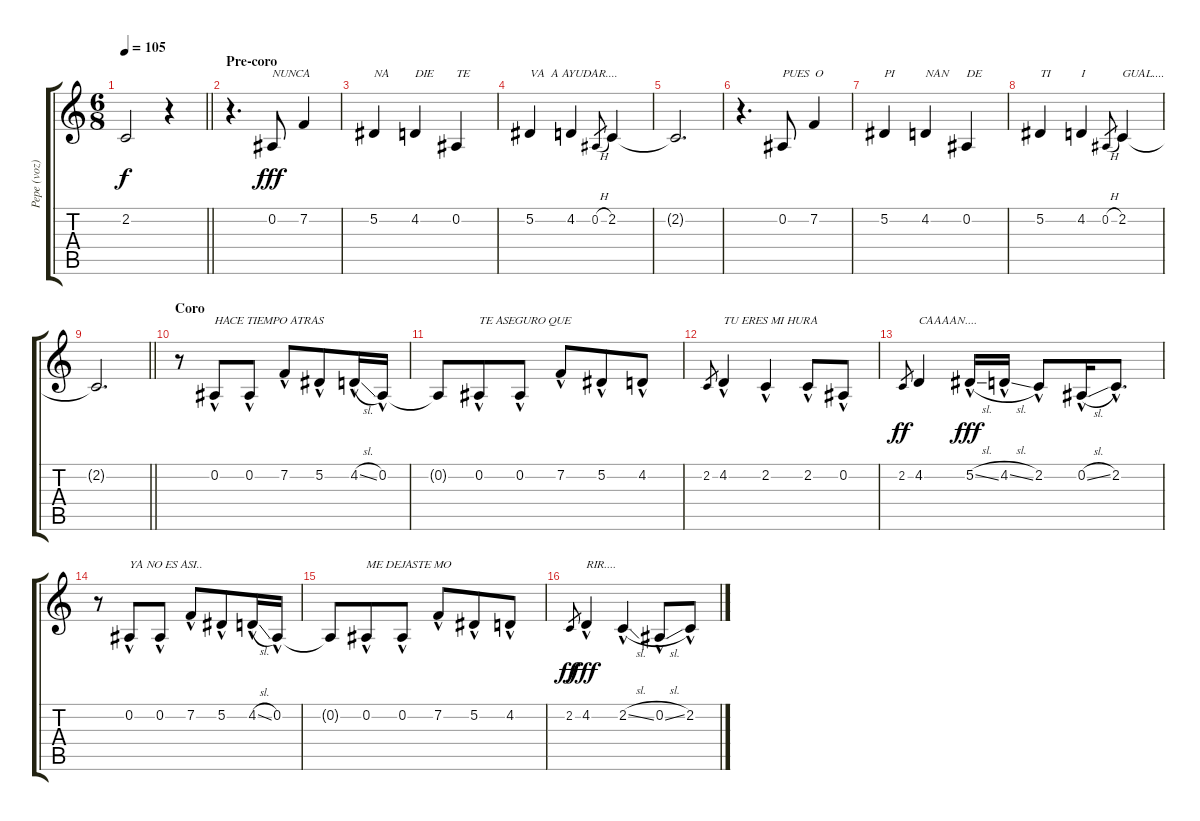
\track ("Pepe (voz)" "Pepe (voz)") {instrument lead1square}
\staff {score tabs}
\tuning (Eb4 Bb3 Gb3 Db3 Ab2 Eb2) {hide}
\ts (6 8)
\tempo 105
\clef g2
\barLineRight lightlight
\ks c
2.2{t}.2{dy f} r.4 |
\section ("" "Pre-coro")
r.4{d} 0.2.8{txt "NUNCA" dy fff} 7.2.4 |
5.2.4{txt "NA"} 4.2.4{txt "DIE"} 0.2.4{txt "TE"} |
5.2.4{txt "VA  A AYUDAR...."} 4.2.4 0.2{h}.8{gr} 2.2.4 |
2.2{t}.2{d} |
r.4{d} 0.2.8{txt "PUES  O"} 7.2.4 |
5.2.4{txt "PI"} 4.2.4{txt "NAN"} 0.2.4{txt "DE"} |
5.2.4{txt "TI"} 4.2.4{txt "I"} 0.2{h}.8{gr} 2.2.4{txt "GUAL...."} |
\barLineRight lightlight
2.2{t}.2{d} |
\section ("" "Coro")
r.8{volume 16} 0.2{hac}.8{txt "HACE TIEMPO ATRAS"} 0.2{hac}.8 7.2{hac}.8 5.2{hac}.8 4.2{sl hac}.16 0.2{hac}.16 |
0.2{t}.8 0.2{hac}.8{txt "TE ASEGURO QUE"} 0.2{hac}.8 7.2{hac}.8 5.2{hac}.8 4.2{hac}.8 |
2.2.8{gr} 4.2{hac}.4{txt "TU ERES MI HURA"} 2.2{hac}.4 2.2{hac}.8 0.2{hac}.8 |
2.2.8{gr dy ff} 4.2.4{txt "CAAAAN...."} 5.2{sl hac}.16{dy fff} 4.2{sl hac}.16 2.2{hac}.8 0.2{sl hac}.16 2.2{hac}.8{d} |
r.8{volume 16} 0.2{hac}.8{txt "YA NO ES ASI.."} 0.2{hac}.8 7.2{hac}.8 5.2{hac}.8 4.2{sl hac}.16 0.2{hac}.16 |
0.2{t}.8 0.2{hac}.8{txt "ME DEJASTE MO"} 0.2{hac}.8 7.2{hac}.8 5.2{hac}.8 4.2{hac}.8 |
2.2.8{gr dy ff} 4.2{hac}.4{txt "RIR...." dy fff} 2.2{sl hac}.4 0.2{sl hac}.8 2.2{hac}.8
